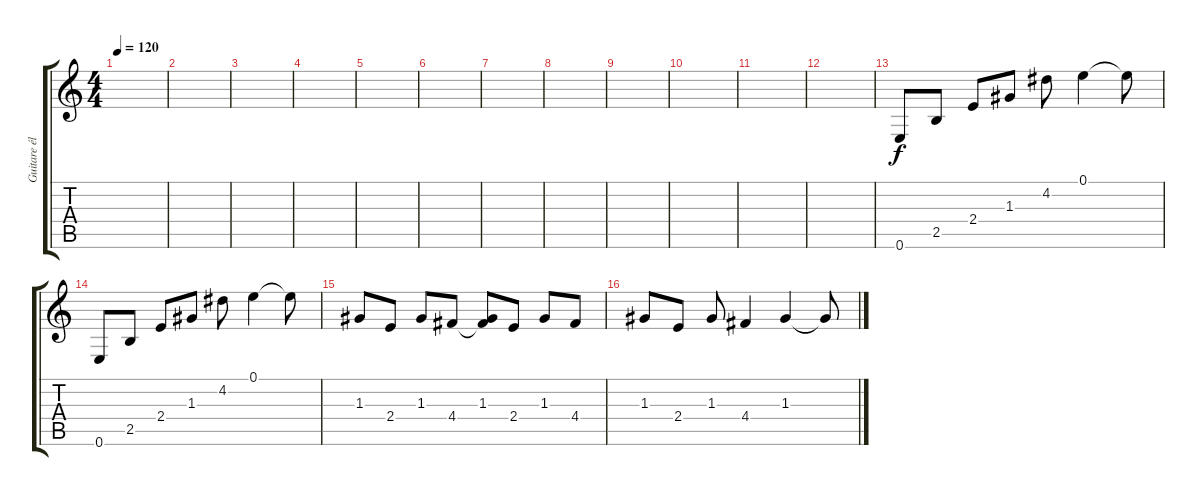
\track ("Guitare électrique " "Guitare él") {instrument electricguitarclean}
\staff {score tabs}
\tuning (E4 B3 G3 D3 A2 E2) {hide}
\ts (4 4)
\tempo 120
\clef g2
\ks c
|
|
|
|
|
|
|
|
|
|
|
|
0.6.8 2.5.8 2.4.8 1.3.8 4.2.8 0.1.4 0.1{t}.8 |
0.6.8 2.5.8 2.4.8 1.3.8 4.2.8 0.1.4 0.1{t}.8 |
1.3.8 2.4.8 1.3.8 4.4.8 (1.3 4.4{t}).8 2.4.8 1.3.8 4.4.8 |
1.3.8 2.4.8 1.3.8 4.4.4 1.3.4 1.3{t}.8
